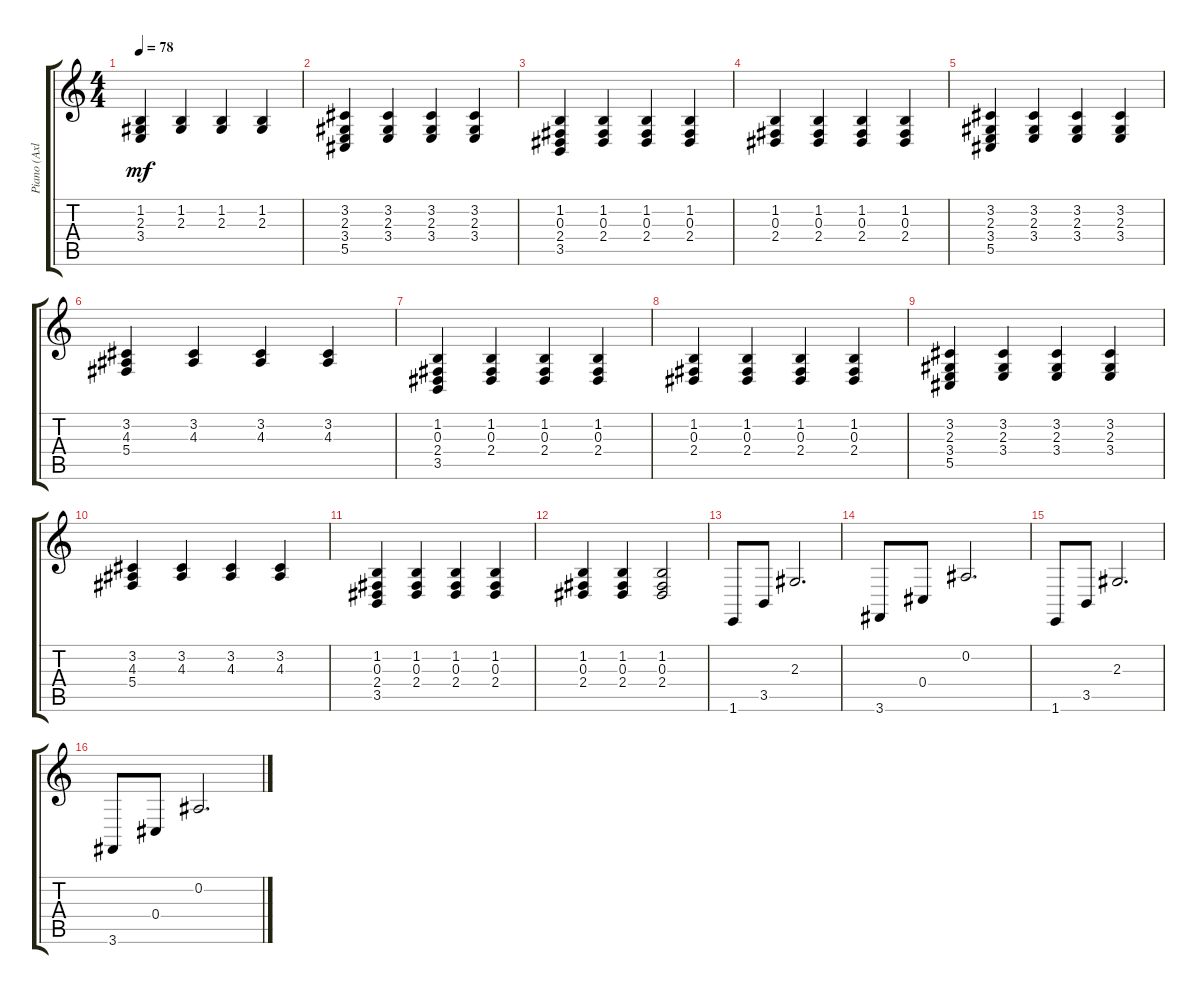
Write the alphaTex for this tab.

\track ("Piano (Axl)" "Piano (Axl") {instrument acousticgrandpiano}
\staff {score tabs}
\tuning (Eb4 Bb3 Gb3 Db3 Ab2 Eb2) {hide}
\ts (4 4)
\tempo 78
\clef g2
\ks c
(1.2 2.3 3.4).4{dy mf} (1.2 2.3).4 (1.2 2.3).4 (1.2 2.3).4 |
(3.2 2.3 3.4 5.5).4 (3.2 2.3 3.4).4 (3.2 2.3 3.4).4 (3.2 2.3 3.4).4 |
(1.2 0.3 2.4 3.5).4 (1.2 0.3 2.4).4 (1.2 0.3 2.4).4 (1.2 0.3 2.4).4 |
(1.2 0.3 2.4).4 (1.2 0.3 2.4).4 (1.2 0.3 2.4).4 (1.2 0.3 2.4).4 |
(3.2 2.3 3.4 5.5).4 (3.2 2.3 3.4).4 (3.2 2.3 3.4).4 (3.2 2.3 3.4).4 |
(3.2 4.3 5.4).4 (3.2 4.3).4 (3.2 4.3).4 (3.2 4.3).4 |
(1.2 0.3 2.4 3.5).4 (1.2 0.3 2.4).4 (1.2 0.3 2.4).4 (1.2 0.3 2.4).4 |
(1.2 0.3 2.4).4 (1.2 0.3 2.4).4 (1.2 0.3 2.4).4 (1.2 0.3 2.4).4 |
(3.2 2.3 3.4 5.5).4 (3.2 2.3 3.4).4 (3.2 2.3 3.4).4 (3.2 2.3 3.4).4 |
(3.2 4.3 5.4).4 (3.2 4.3).4 (3.2 4.3).4 (3.2 4.3).4 |
(1.2 0.3 2.4 3.5).4 (1.2 0.3 2.4).4 (1.2 0.3 2.4).4 (1.2 0.3 2.4).4 |
(1.2 0.3 2.4).4 (1.2 0.3 2.4).4 (1.2 0.3 2.4).2 |
1.6.8 3.5.8 2.3.2{d} |
3.6.8 0.4.8 0.2.2{d} |
1.6.8 3.5.8 2.3.2{d} |
3.6.8 0.4.8 0.2.2{d}
